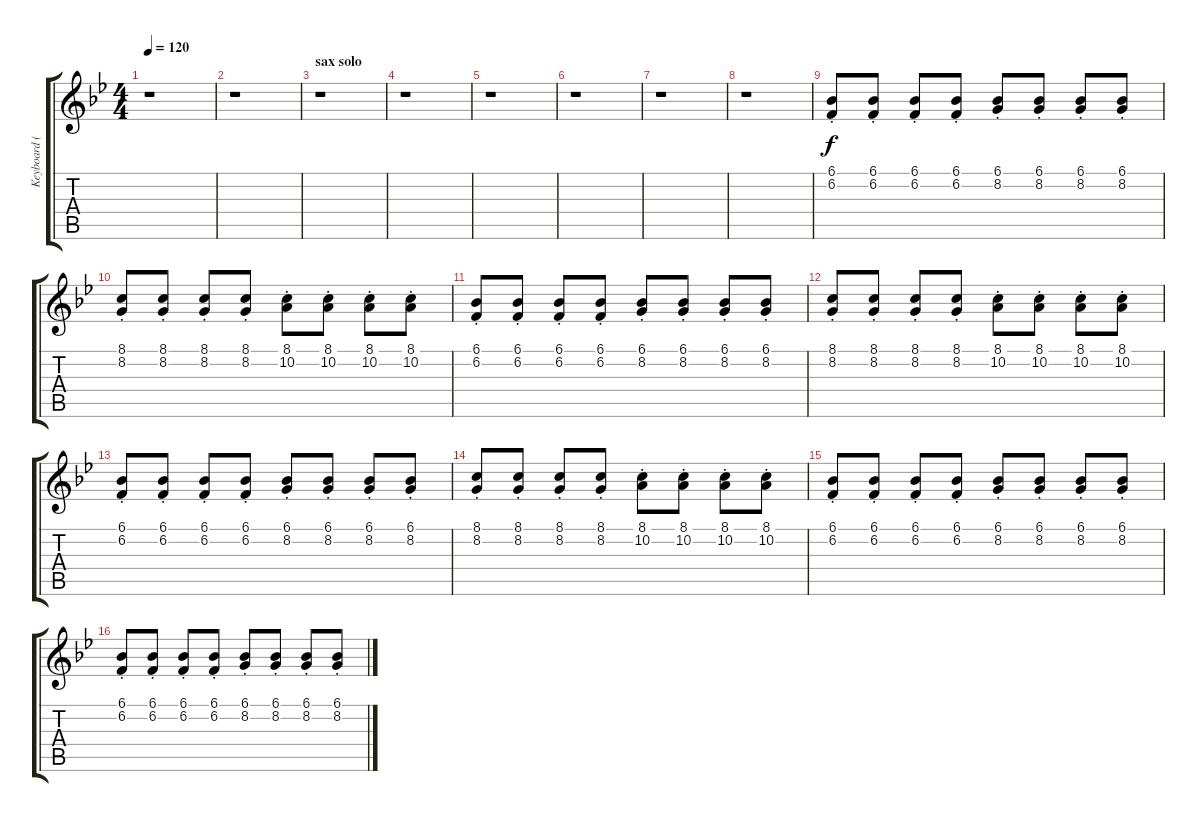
\track ("Keyboard (Hogson)" "Keyboard (") {instrument synthbrass1}
\staff {score tabs}
\tuning (E4 B3 G3 D3 A2 E2) {hide}
\ts (4 4)
\tempo 120
\clef g2
\ks bb
r.1{dy f} |
r.1 |
\section ("" "sax solo")
r.1 |
r.1 |
r.1 |
r.1 |
r.1 |
r.1 |
(6.1{st} 6.2{st}).8{volume 0 instrument synthbrass1} (6.1{st} 6.2{st}).8{volume 8} (6.1{st} 6.2{st}).8 (6.1{st} 6.2{st}).8 (6.1{st} 8.2{st}).8 (6.1{st} 8.2{st}).8 (6.1{st} 8.2{st}).8 (6.1{st} 8.2{st}).8 |
(8.1{st} 8.2{st}).8 (8.1{st} 8.2{st}).8 (8.1{st} 8.2{st}).8 (8.1{st} 8.2{st}).8 (8.1{st} 10.2{st}).8 (8.1{st} 10.2{st}).8 (8.1{st} 10.2{st}).8 (8.1{st} 10.2{st}).8 |
(6.1{st} 6.2{st}).8 (6.1{st} 6.2{st}).8 (6.1{st} 6.2{st}).8 (6.1{st} 6.2{st}).8 (6.1{st} 8.2{st}).8 (6.1{st} 8.2{st}).8 (6.1{st} 8.2{st}).8 (6.1{st} 8.2{st}).8 |
(8.1{st} 8.2{st}).8 (8.1{st} 8.2{st}).8 (8.1{st} 8.2{st}).8 (8.1{st} 8.2{st}).8 (8.1{st} 10.2{st}).8 (8.1{st} 10.2{st}).8 (8.1{st} 10.2{st}).8 (8.1{st} 10.2{st}).8 |
(6.1{st} 6.2{st}).8 (6.1{st} 6.2{st}).8 (6.1{st} 6.2{st}).8 (6.1{st} 6.2{st}).8 (6.1{st} 8.2{st}).8 (6.1{st} 8.2{st}).8 (6.1{st} 8.2{st}).8 (6.1{st} 8.2{st}).8 |
(8.1{st} 8.2{st}).8 (8.1{st} 8.2{st}).8 (8.1{st} 8.2{st}).8 (8.1{st} 8.2{st}).8 (8.1{st} 10.2{st}).8 (8.1{st} 10.2{st}).8 (8.1{st} 10.2{st}).8 (8.1{st} 10.2{st}).8 |
(6.1{st} 6.2{st}).8 (6.1{st} 6.2{st}).8 (6.1{st} 6.2{st}).8 (6.1{st} 6.2{st}).8 (6.1{st} 8.2{st}).8 (6.1{st} 8.2{st}).8 (6.1{st} 8.2{st}).8 (6.1{st} 8.2{st}).8 |
(6.1{st} 6.2{st}).8{instrument synthbrass1} (6.1{st} 6.2{st}).8 (6.1{st} 6.2{st}).8 (6.1{st} 6.2{st}).8 (6.1{st} 8.2{st}).8 (6.1{st} 8.2{st}).8 (6.1{st} 8.2{st}).8 (6.1{st} 8.2{st}).8
